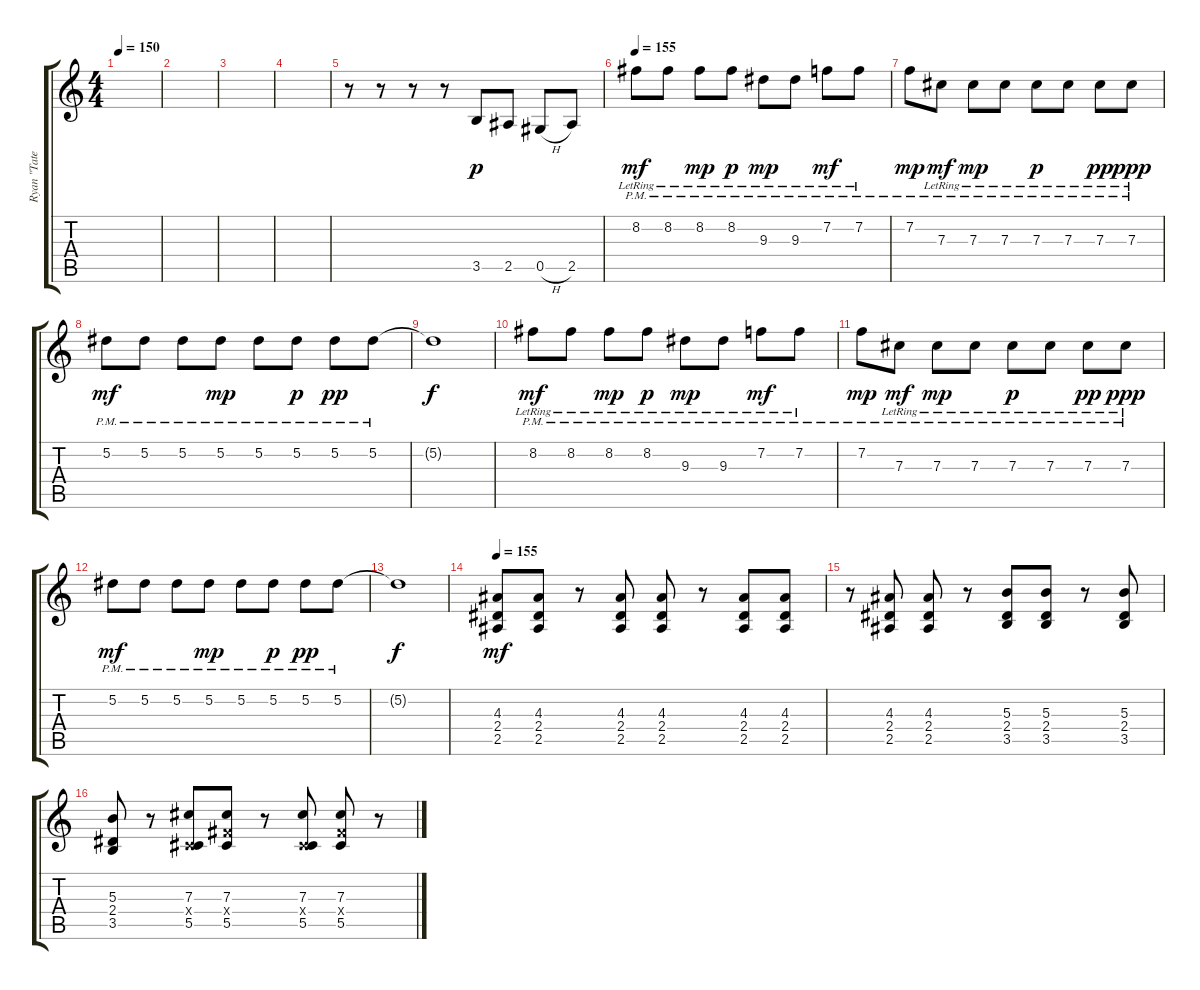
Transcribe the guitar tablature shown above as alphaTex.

\track ("Ryan \"Tater\" Johnson Rhythm" "Ryan \"Tate") {instrument distortionguitar}
\staff {score tabs}
\tuning (Eb4 Bb3 Gb3 Db3 Ab2 Db2) {hide}
\ts (4 4)
\tempo 150
\clef g2
\ks c
|
|
|
|
r.8 r.8 r.8 r.8 3.5.8{dy p} 2.5.8 0.5{h}.8 2.5.8 |
\tempo 155
8.2{pm lr}.8{dy mf instrument electricguitarjazz} 8.2{pm lr}.8 8.2{pm lr}.8{dy mp} 8.2{pm lr}.8{dy p} 9.3{pm lr}.8{dy mp} 9.3{pm lr}.8 7.2{pm lr}.8{dy mf} 7.2{pm lr}.8 |
7.2{pm}.8{dy mp} 7.3{pm lr}.8{dy mf} 7.3{pm lr}.8{dy mp} 7.3{pm lr}.8 7.3{pm lr}.8{dy p} 7.3{pm lr}.8 7.3{pm lr}.8{dy pp} 7.3{pm lr}.8{dy ppp} |
5.2{pm}.8{dy mf} 5.2{pm}.8 5.2{pm}.8 5.2{pm}.8{dy mp} 5.2{pm}.8 5.2{pm}.8{dy p} 5.2{pm}.8{dy pp} 5.2{pm}.8 |
5.2{t}.1{dy f} |
8.2{pm lr}.8{dy mf} 8.2{pm lr}.8 8.2{pm lr}.8{dy mp} 8.2{pm lr}.8{dy p} 9.3{pm lr}.8{dy mp} 9.3{pm lr}.8 7.2{pm lr}.8{dy mf} 7.2{pm lr}.8 |
7.2{pm}.8{dy mp} 7.3{pm lr}.8{dy mf} 7.3{pm lr}.8{dy mp} 7.3{pm lr}.8 7.3{pm lr}.8{dy p} 7.3{pm lr}.8 7.3{pm lr}.8{dy pp} 7.3{pm lr}.8{dy ppp} |
5.2{pm}.8{dy mf} 5.2{pm}.8 5.2{pm}.8 5.2{pm}.8{dy mp} 5.2{pm}.8 5.2{pm}.8{dy p} 5.2{pm}.8{dy pp} 5.2{pm}.8 |
5.2{t}.1{dy f} |
\tempo 155
(4.3 2.4 2.5).8{dy mf instrument distortionguitar} (4.3 2.4 2.5).8 r.8 (4.3 2.4 2.5).8 (4.3 2.4 2.5).8 r.8 (4.3 2.4 2.5).8 (4.3 2.4 2.5).8 |
r.8 (4.3 2.4 2.5).8 (4.3 2.4 2.5).8 r.8 (5.3 2.4 3.5).8 (5.3 2.4 3.5).8 r.8 (5.3 2.4 3.5).8 |
(5.3 2.4 3.5).8 r.8 (7.3 0.4{x} 5.5).8 (7.3 5.4{x} 5.5).8 r.8 (7.3 0.4{x} 5.5).8 (7.3 5.4{x} 5.5).8 r.8
